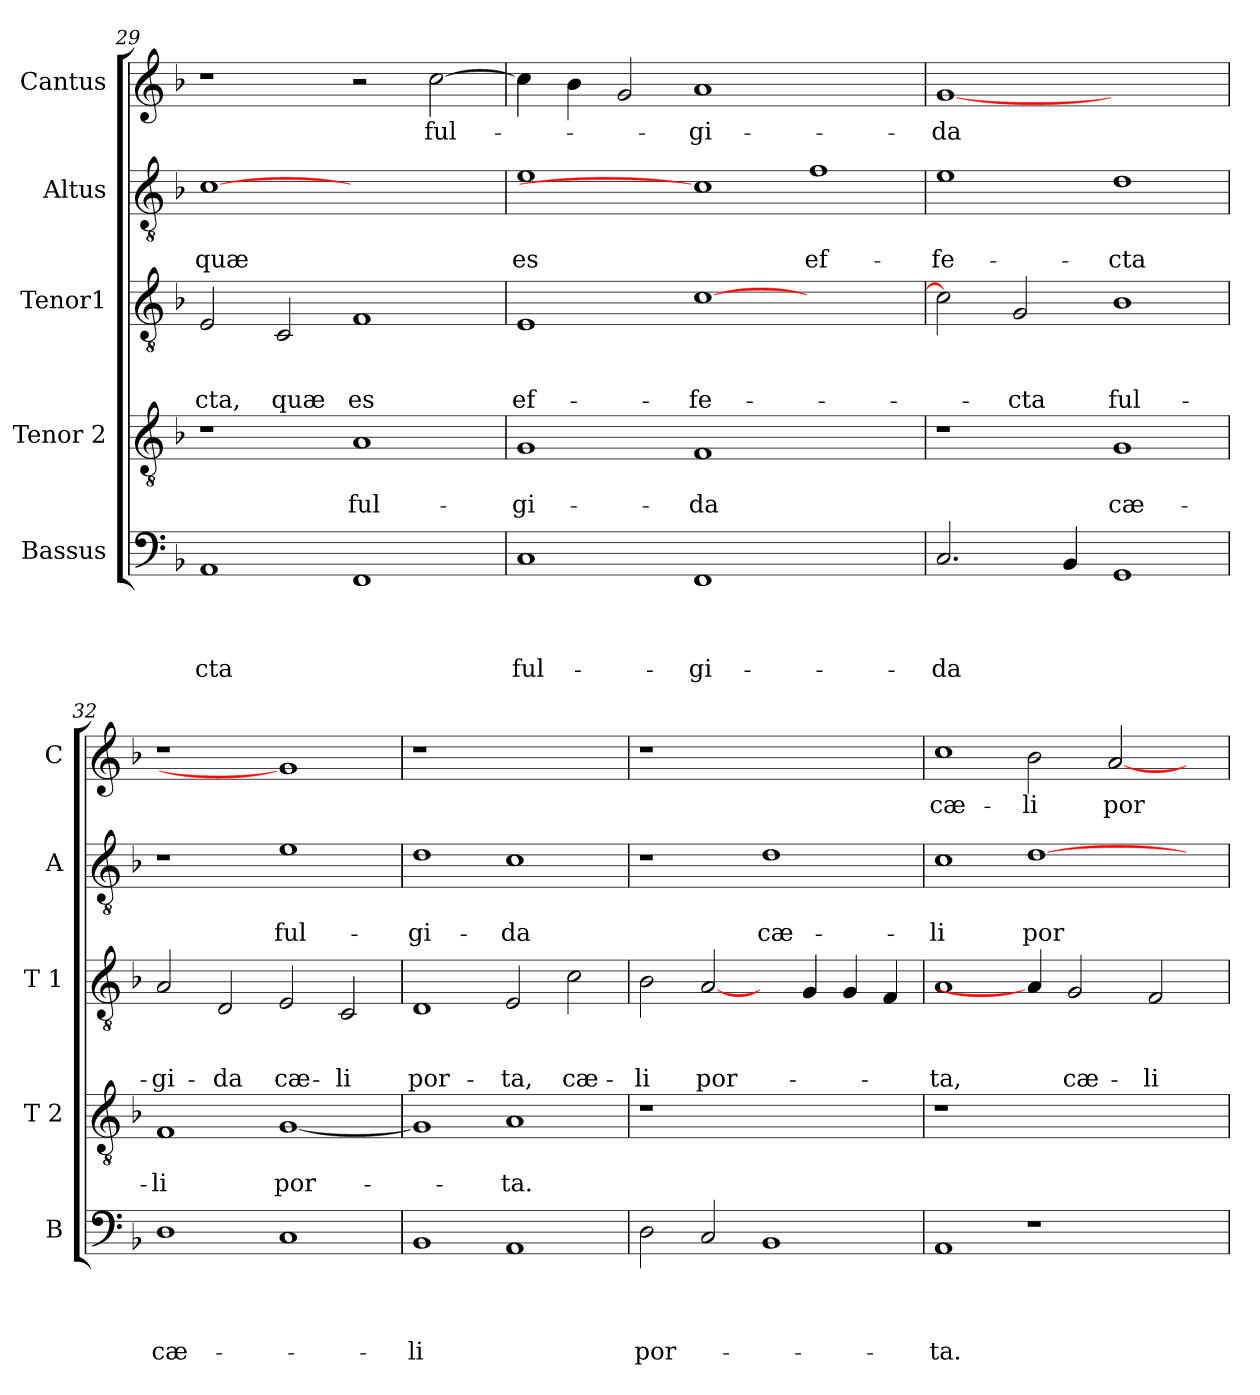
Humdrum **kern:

**kern	**text	**text	**text	**text	**kern	**text	**text	**kern	**text	**text	**text	**kern	**text	**text	**kern	**text
*part5	*part5	*part5	*part5	*part5	*part4	*part4	*part4	*part3	*part3	*part3	*part3	*part2	*part2	*part2	*part1	*part1
*staff5	*staff5	*staff5	*staff5	*staff5	*staff4	*staff4	*staff4	*staff3	*staff3	*staff3	*staff3	*staff2	*staff2	*staff2	*staff1	*staff1
*I"Bassus	*	*	*	*	*I"Tenor 2	*	*	*I"Tenor1	*	*	*	*I"Altus	*	*	*I"Cantus	*
*I'B	*	*	*	*	*I'T 2	*	*	*I'T 1	*	*	*	*I'A	*	*	*I'C	*
*clefF4	*	*	*	*	*clefGv2	*	*	*clefGv2	*	*	*	*clefGv2	*	*	*clefG2	*
*k[b-]	*	*	*	*	*k[b-]	*	*	*k[b-]	*	*	*	*k[b-]	*	*	*k[b-]	*
*F:	*	*	*	*	*F:	*	*	*F:	*	*	*	*F:	*	*	*F:	*
=29	=29	=29	=29	=29	=29	=29	=29	=29	=29	=29	=29	=29	=29	=29	=29	=29
!	!	!	!	!LO:LY:b	!	!	!	!	!	!	!LO:LY:b	!	!	!LO:LY:b	!	!
1AA	.	.	.	-cta	1r	.	.	2E/	.	.	-cta,	[1c	.	quæ	1r	.
!	!	!	!	!	!	!	!	!	!	!	!LO:LY:b	!	!	!	!	!
.	.	.	.	.	.	.	.	2C/	.	.	quæ	.	.	.	.	.
!	!	!	!	!	!	!	!LO:LY:b	!	!	!	!LO:LY:b	!	!	!	!	!
1FF	.	.	.	.	1A	.	ful-	1F	.	.	es	1ryy	.	.	2r	.
!	!	!	!	!	!	!	!	!	!	!	!	!	!	!	!	!LO:LY:b
.	.	.	.	.	.	.	.	.	.	.	.	.	.	.	[2cc\	ful-
=30	=30	=30	=30	=30	=30	=30	=30	=30	=30	=30	=30	=30	=30	=30	=30	=30
!	!	!	!	!LO:LY:b	!	!	!LO:LY:b	!	!	!	!LO:LY:b	!	!	!LO:LY:b	!	!
1C	.	.	.	ful-	1G	.	-gi-	1E	.	.	ef-	1e	.	es	4cc\]	.
.	.	.	.	.	.	.	.	.	.	.	.	.	.	.	4b-\	.
.	.	.	.	.	.	.	.	.	.	.	.	.	.	.	2g/	.
!	!	!	!	!LO:LY:b	!	!	!LO:LY:b	!	!	!	!LO:LY:b	!	!	!	!	!LO:LY:b
1FF	.	.	.	-gi-	1F	.	-da	[1c	.	.	-fe-	1c]	.	.	1a	-gi-
!	!	!	!	!	!	!	!	!	!	!	!	!	!	!LO:LY:b	!	!
1ryy	.	.	.	.	1ryy	.	.	1ryy	.	.	.	1f	.	ef-	1ryy	.
!!LO:LB:g=z
=31	=31	=31	=31	=31	=31	=31	=31	=31	=31	=31	=31	=31	=31	=31	=31	=31
!	!	!	!	!LO:LY:b	!	!	!	!	!	!	!	!	!	!LO:LY:b	!	!LO:LY:b
2.C/	.	.	.	-da	1r	.	.	2c\]	.	.	.	1e	.	-fe-	[1g	-da
!	!	!	!	!	!	!	!	!	!	!	!LO:LY:b	!	!	!	!	!
.	.	.	.	.	.	.	.	2G/	.	.	-cta	.	.	.	.	.
4BB-/	.	.	.	.	.	.	.	.	.	.	.	.	.	.	.	.
!	!	!	!	!	!	!	!LO:LY:b	!	!	!	!LO:LY:b	!	!	!LO:LY:b	!	!
1GG	.	.	.	.	1G	.	cæ-	1B-	.	.	ful-	1d	.	-cta	1ryy	.
=32	=32	=32	=32	=32	=32	=32	=32	=32	=32	=32	=32	=32	=32	=32	=32	=32
!	!	!	!	!LO:LY:b	!	!	!LO:LY:b	!	!	!	!LO:LY:b	!	!	!	!	!
1D	.	.	.	cæ-	1F	.	-li	2A/	.	.	-gi-	1r	.	.	1r	.
!	!	!	!	!	!	!	!	!	!	!	!LO:LY:b	!	!	!	!	!
.	.	.	.	.	.	.	.	2D/	.	.	-da	.	.	.	.	.
!	!	!	!	!	!	!	!LO:LY:b	!	!	!	!LO:LY:b	!	!	!LO:LY:b	!	!
1C	.	.	.	.	[1G	.	por-	2E/	.	.	cæ-	1e	.	ful-	1g]	.
!	!	!	!	!	!	!	!	!	!	!	!LO:LY:b	!	!	!	!	!
.	.	.	.	.	.	.	.	2C/	.	.	-li	.	.	.	.	.
=33	=33	=33	=33	=33	=33	=33	=33	=33	=33	=33	=33	=33	=33	=33	=33	=33
!	!	!	!	!LO:LY:b	!	!	!	!	!	!	!LO:LY:b	!	!	!LO:LY:b	!	!
1BB-	.	.	.	-li	1G]	.	.	1D	.	.	por-	1d	.	-gi-	1r	.
!	!	!	!	!	!	!	!LO:LY:b	!	!	!	!LO:LY:b	!	!	!LO:LY:b	!	!
1AA	.	.	.	.	1A	.	-ta.	2E/	.	.	-ta,	1c	.	-da	1ryy	.
!	!	!	!	!	!	!	!	!	!	!	!LO:LY:b	!	!	!	!	!
.	.	.	.	.	.	.	.	2c\	.	.	cæ-	.	.	.	.	.
=34	=34	=34	=34	=34	=34	=34	=34	=34	=34	=34	=34	=34	=34	=34	=34	=34
!	!	!	!	!LO:LY:b	!	!	!	!	!	!	!LO:LY:b	!	!	!	!	!
2D\	.	.	.	por-	1r	.	.	2B-\	.	.	-li	1r	.	.	1r	.
!	!	!	!	!	!	!	!	!	!	!	!LO:LY:b	!	!	!	!	!
2C/	.	.	.	.	.	.	.	[2A/	.	.	por-	.	.	.	.	.
!	!	!	!	!	!	!	!	!	!	!	!	!	!	!LO:LY:b	!	!
1BB-	.	.	.	.	1ryy	.	.	4ryy	.	.	.	1d	.	cæ-	1ryy	.
.	.	.	.	.	.	.	.	4G/	.	.	.	.	.	.	.	.
.	.	.	.	.	.	.	.	4G/	.	.	.	.	.	.	.	.
.	.	.	.	.	.	.	.	4F/	.	.	.	.	.	.	.	.
=35	=35	=35	=35	=35	=35	=35	=35	=35	=35	=35	=35	=35	=35	=35	=35	=35
!	!	!	!	!LO:LY:b	!	!	!	!	!	!	!LO:LY:b	!	!	!LO:LY:b	!	!LO:LY:b
1AA	.	.	.	-ta.	1r	.	.	1A	.	.	-ta,	1c	.	-li	1cc	cæ-
!	!	!	!	!	!	!	!	!	!	!	!	!	!	!LO:LY:b	!	!LO:LY:b
1r	.	.	.	.	1ryy	.	.	4A/]	.	.	.	[1d	.	por-	2b-\	-li
!	!	!	!	!	!	!	!	!	!	!	!LO:LY:b	!	!	!	!	!
.	.	.	.	.	.	.	.	2G/	.	.	cæ-	.	.	.	.	.
!	!	!	!	!	!	!	!	!	!	!	!	!	!	!	!	!LO:LY:b
.	.	.	.	.	.	.	.	.	.	.	.	.	.	.	[2a/	por-
!	!	!	!	!	!	!	!	!	!	!	!LO:LY:b	!	!	!	!	!
.	.	.	.	.	.	.	.	2F/	.	.	-li	.	.	.	.	.
4ryy	.	.	.	.	4ryy	.	.	.	.	.	.	4ryy	.	.	4ryy	.
=	=	=	=	=	=	=	=	=	=	=	=	=	=	=	=	=
*-	*-	*-	*-	*-	*-	*-	*-	*-	*-	*-	*-	*-	*-	*-	*-	*-
